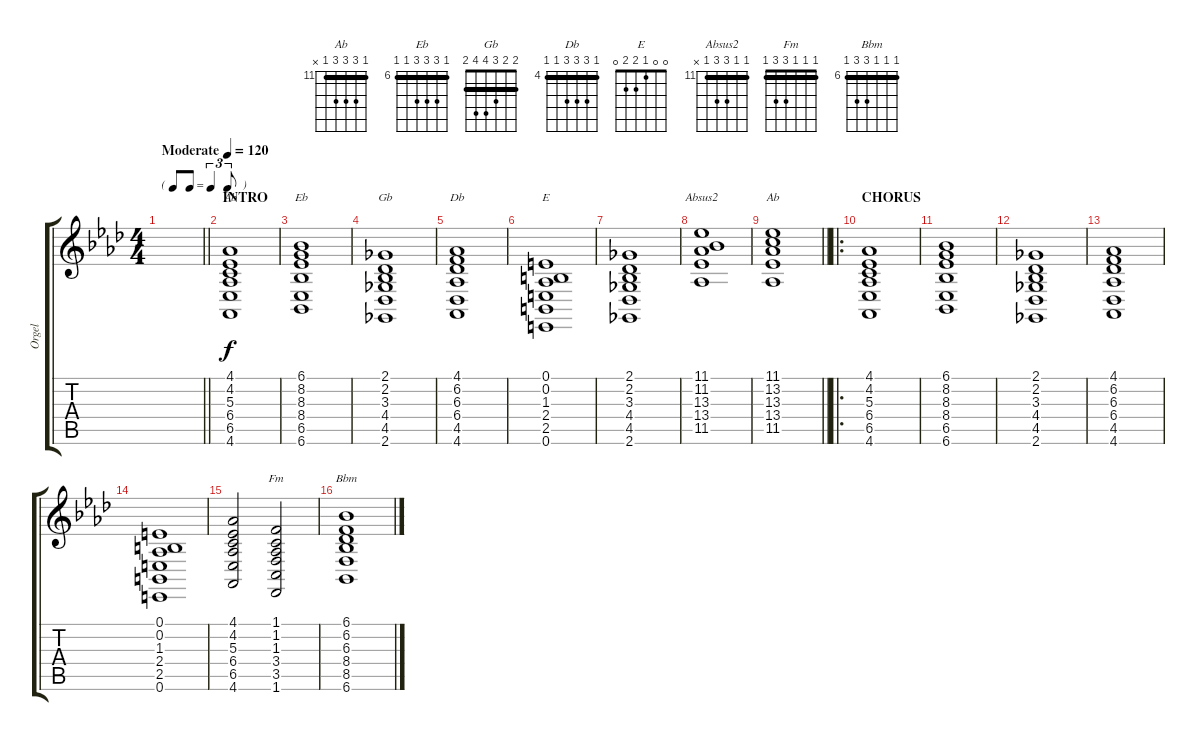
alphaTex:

\track ("Orgel" "Orgel") {instrument churchorgan}
\staff {score tabs}
\tuning (E4 B3 G3 D3 A2 E2) {hide}
\chord ("Ab" 4 4 5 6 6 4) {firstfret 4 barre 4}
\chord ("Eb" 6 8 8 8 6 6) {firstfret 6 barre 6}
\chord ("Gb" 2 2 3 4 4 2) {barre 2}
\chord ("Db" 4 6 6 6 4 4) {firstfret 4 barre 4}
\chord ("E" 0 0 1 2 2 0)
\chord ("Absus2" 11 11 13 13 11 x) {firstfret 11 barre 11}
\chord ("Ab" 11 13 13 13 11 x) {firstfret 11 barre 11}
\chord ("Fm" 1 1 1 3 3 1) {barre 1}
\chord ("Bbm" 6 6 6 8 8 6) {firstfret 6 barre 6}
\ts (4 4)
\tf triplet8th
\tempo (120 "Moderate")
\clef g2
\barLineRight lightlight
\ks ab
|
\section ("" "INTRO")
(4.1 4.2 5.3 6.4 6.5 4.6).1{ch "Ab"} |
(6.1 8.2 8.3 8.4 6.5 6.6).1{ch "Eb"} |
(2.1 2.2 3.3 4.4 4.5 2.6).1{ch "Gb"} |
(4.1 6.2 6.3 6.4 4.5 4.6).1{ch "Db"} |
(0.1 0.2 1.3 2.4 2.5 0.6).1{ch "E"} |
(2.1 2.2 3.3 4.4 4.5 2.6).1 |
(11.1 11.2 13.3 13.4 11.5).1{ch "Absus2"} |
\barLineRight lightlight
(11.1 13.2 13.3 13.4 11.5).1{ch "Ab"} |
\ro
\section ("" "CHORUS")
(4.1 4.2 5.3 6.4 6.5 4.6).1 |
(6.1 8.2 8.3 8.4 6.5 6.6).1 |
(2.1 2.2 3.3 4.4 4.5 2.6).1 |
(4.1 6.2 6.3 6.4 4.5 4.6).1 |
(0.1 0.2 1.3 2.4 2.5 0.6).1 |
(4.1 4.2 5.3 6.4 6.5 4.6).2 (1.1 1.2 1.3 3.4 3.5 1.6).2{ch "Fm"} |
(6.1 6.2 6.3 8.4 8.5 6.6).1{ch "Bbm"}
